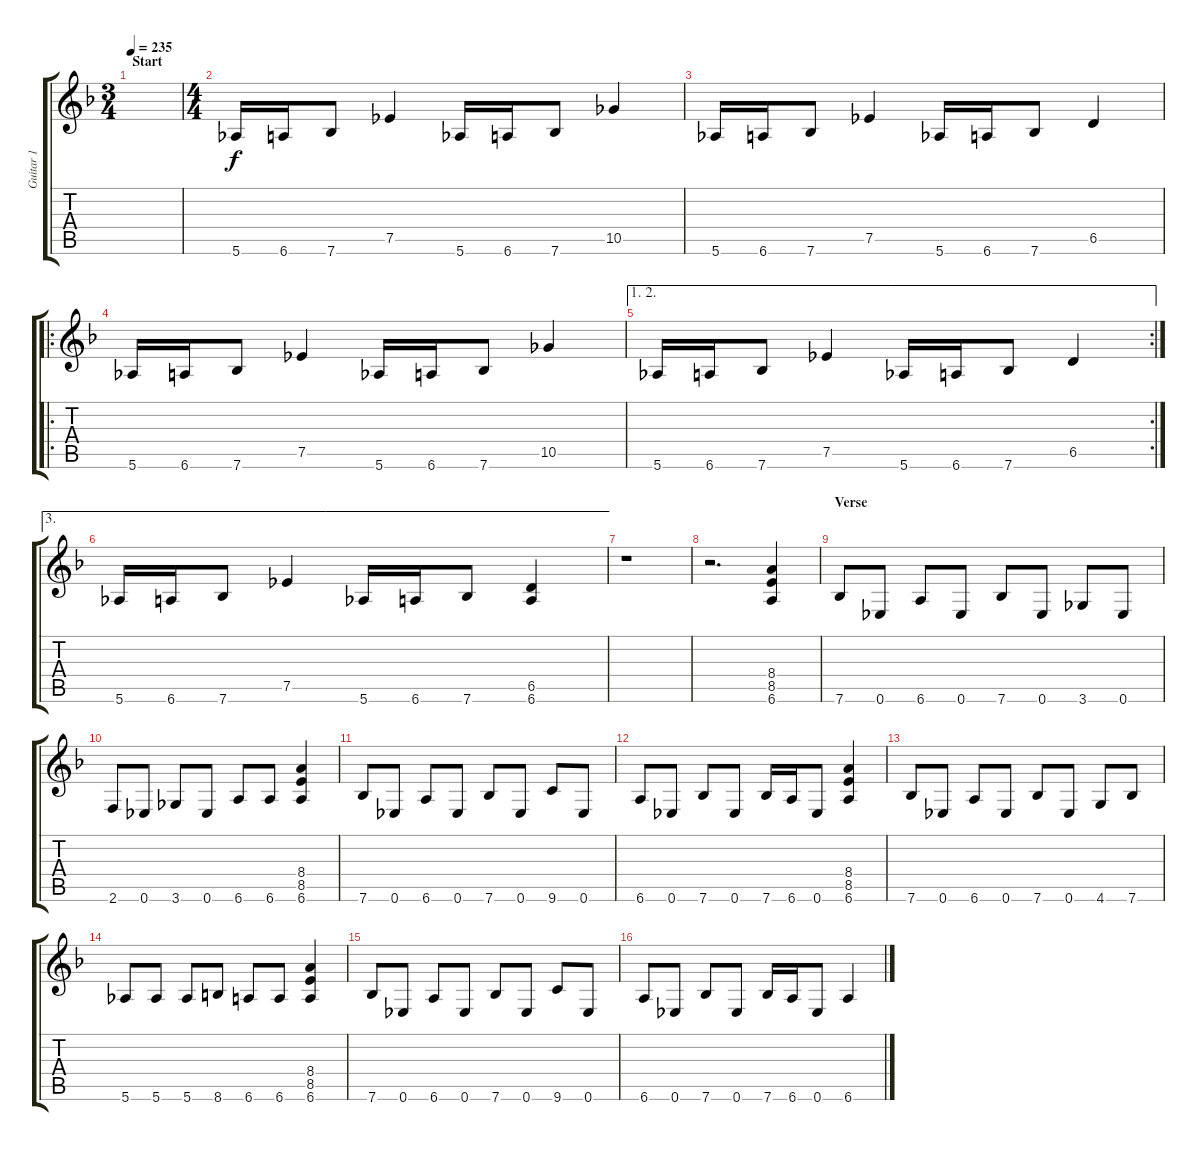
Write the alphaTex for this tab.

\track ("Guitar 1" "Guitar 1") {instrument overdrivenguitar}
\staff {score tabs}
\tuning (Eb4 Bb3 Gb3 Db3 Ab2 Eb2) {hide}
\ts (3 4)
\section ("" "Start")
\tempo 235
\clef g2
\ks f
|
\ts (4 4)
5.6.16 6.6.16 7.6.8 7.5.4 5.6.16 6.6.16 7.6.8 10.5.4 |
5.6.16 6.6.16 7.6.8 7.5.4 5.6.16 6.6.16 7.6.8 6.5.4 |
\ro
5.6.16 6.6.16 7.6.8 7.5.4 5.6.16 6.6.16 7.6.8 10.5.4 |
\ae (1 2)
\rc 2
5.6.16 6.6.16 7.6.8 7.5.4 5.6.16 6.6.16 7.6.8 6.5.4 |
\ae 3
5.6.16 6.6.16 7.6.8 7.5.4 5.6.16 6.6.16 7.6.8 (6.5 6.6).4 |
r.1 |
r.2{d} (8.4 8.5 6.6).4 |
\section ("" "Verse")
7.6.8 0.6.8 6.6.8 0.6.8 7.6.8 0.6.8 3.6.8 0.6.8 |
2.6.8 0.6.8 3.6.8 0.6.8 6.6.8 6.6.8 (8.4 8.5 6.6).4 |
7.6.8 0.6.8 6.6.8 0.6.8 7.6.8 0.6.8 9.6.8 0.6.8 |
6.6.8 0.6.8 7.6.8 0.6.8 7.6.16 6.6.16 0.6.8 (8.4 8.5 6.6).4 |
7.6.8 0.6.8 6.6.8 0.6.8 7.6.8 0.6.8 4.6.8 7.6.8 |
5.6.8 5.6.8 5.6.8 8.6.8 6.6.8 6.6.8 (8.4 8.5 6.6).4 |
7.6.8 0.6.8 6.6.8 0.6.8 7.6.8 0.6.8 9.6.8 0.6.8 |
6.6.8 0.6.8 7.6.8 0.6.8 7.6.16 6.6.16 0.6.8 6.6.4
